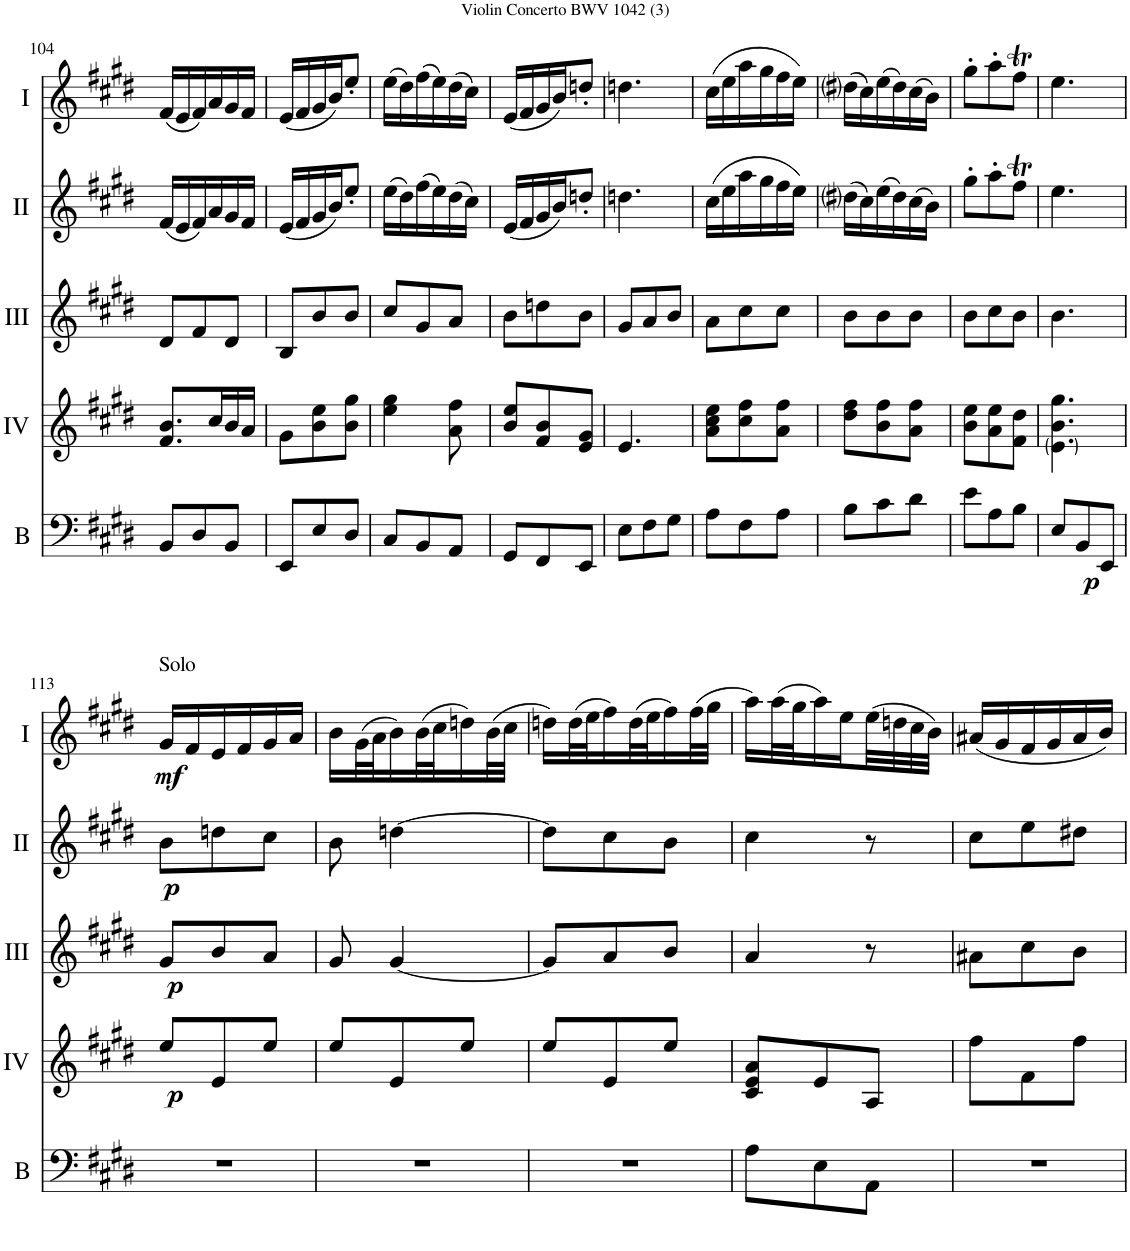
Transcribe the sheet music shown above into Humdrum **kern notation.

**kern	**dynam	**kern	**dynam	**kern	**dynam	**kern	**dynam	**kern	**dynam
*part5	*part5	*part4	*part4	*part3	*part3	*part2	*part2	*part1	*part1
*staff5	*staff5	*staff4	*staff4	*staff3	*staff3	*staff2	*staff2	*staff1	*staff1
*I"Basson	*	*I"Acc. 4	*	*I"Acc. 3	*	*I"Acc. 2	*	*I"Acc. 1	*
*I'B	*	*	*	*	*	*	*	*	*
!!LO:PB:g=z
*clefF4	*	*clefG2	*	*clefG2	*	*clefG2	*	*clefG2	*
*Trd7c12	*	*Trd7c12	*	*	*	*	*	*	*
*k[f#c#g#d#]	*	*k[f#c#g#d#]	*	*k[f#c#g#d#]	*	*k[f#c#g#d#]	*	*k[f#c#g#d#]	*
*M3/8	*	*M3/8	*	*M3/8	*	*M3/8	*	*M3/8	*
=104	=104	=104	=104	=104	=104	=104	=104	=104	=104
8BB/L	.	8.f#/ 8.b/L	.	8d#/L	.	(16f#/LL	.	(16f#/LL	.
.	.	.	.	.	.	16e/	.	16e/	.
8D#/	.	.	.	8f#/	.	16f#/)	.	16f#/)	.
.	.	16cc#/L	.	.	.	16a/	.	16a/	.
8BB/J	.	16b/	.	8d#/J	.	16g#/	.	16g#/	.
.	.	16a/JJ	.	.	.	16f#/JJ	.	16f#/JJ	.
=105	=105	=105	=105	=105	=105	=105	=105	=105	=105
8EE/L	.	8g#\L	.	8B/L	.	(16e/LL	.	(16e/LL	.
.	.	.	.	.	.	16f#/	.	16f#/	.
8E/	.	8b\ 8ee\	.	8b/	.	16g#/	.	16g#/	.
.	.	.	.	.	.	16b/J)	.	16b/J)	.
8D#/J	.	8b\ 8gg#\J	.	8b/J	.	8ee'/J	.	8ee'/J	.
=106	=106	=106	=106	=106	=106	=106	=106	=106	=106
8C#/L	.	4ee\ 4gg#\	.	8cc#/L	.	(16ee\LL	.	(16ee\LL	.
.	.	.	.	.	.	16dd#\)	.	16dd#\)	.
8BB/	.	.	.	8g#/	.	(16ff#\	.	(16ff#\	.
.	.	.	.	.	.	16ee\)	.	16ee\)	.
8AA/J	.	8a\ 8ff#\	.	8a/J	.	(16dd#\	.	(16dd#\	.
.	.	.	.	.	.	16cc#\JJ)	.	16cc#\JJ)	.
=107	=107	=107	=107	=107	=107	=107	=107	=107	=107
8GG#/L	.	8b/ 8ee/L	.	8b\L	.	(16e/LL	.	(16e/LL	.
.	.	.	.	.	.	16f#/	.	16f#/	.
8FF#/	.	8f#/ 8b/	.	8ddn\	.	16g#/	.	16g#/	.
.	.	.	.	.	.	16b/J)	.	16b/J)	.
8EE/J	.	8e/ 8g#/J	.	8b\J	.	8ddn'/J	.	8ddn'/J	.
=108	=108	=108	=108	=108	=108	=108	=108	=108	=108
8E\L	.	4.e/	.	8g#/L	.	4.ddn\	.	4.ddn\	.
8F#\	.	.	.	8a/	.	.	.	.	.
8G#\J	.	.	.	8b/J	.	.	.	.	.
=109	=109	=109	=109	=109	=109	=109	=109	=109	=109
8A\L	.	8a\ 8cc#\ 8ee\L	.	8a\L	.	(16cc#\LL	.	(16cc#\LL	.
.	.	.	.	.	.	16ee\	.	16ee\	.
8F#\	.	8cc#\ 8ff#\	.	8cc#\	.	16aa\	.	16aa\	.
.	.	.	.	.	.	16gg#\	.	16gg#\	.
8A\J	.	8a\ 8ff#\J	.	8cc#\J	.	16ff#\	.	16ff#\	.
.	.	.	.	.	.	16ee\JJ)	.	16ee\JJ)	.
=110	=110	=110	=110	=110	=110	=110	=110	=110	=110
8B\L	.	8dd#\ 8ff#\L	.	8b\L	.	(16dd#i\LL	.	(16dd#i\LL	.
.	.	.	.	.	.	16cc#\)	.	16cc#\)	.
8c#\	.	8b\ 8ff#\	.	8b\	.	(16ee\	.	(16ee\	.
.	.	.	.	.	.	16dd#\)	.	16dd#\)	.
8d#\J	.	8a\ 8ff#\J	.	8b\J	.	(16cc#\	.	(16cc#\	.
.	.	.	.	.	.	16b\JJ)	.	16b\JJ)	.
=111	=111	=111	=111	=111	=111	=111	=111	=111	=111
8e\L	.	8b\ 8ee\L	.	8b\L	.	8gg#'\L	.	8gg#'\L	.
8A\	.	8a\ 8ee\	.	8cc#\	.	8aa'\	.	8aa'\	.
8B\J	.	8f#\ 8dd#\J	.	8b\J	.	8ff#T\J	.	8ff#T\J	.
=112	=112	=112	=112	=112	=112	=112	=112	=112	=112
8E/L	.	4.e\ 4.b\ 4.gg#\	.	4.b\	.	4.ee\	.	4.ee\	.
!	!LO:DY:b	!	!	!	!	!	!	!	!
8BB/	p	.	.	.	.	.	.	.	.
8EE/J	.	.	.	.	.	.	.	.	.
!!LO:LB:g=z
=113	=113	=113	=113	=113	=113	=113	=113	=113	=113
!	!	!	!	!	!	!	!	!LO:TX:a:t=Solo	!
!	!	!	!LO:DY:b	!	!LO:DY:b	!	!LO:DY:b	!	!LO:DY:b
4.r	.	8ee/L	p	8g#/L	p	8b\L	p	16g#/LL	mf
.	.	.	.	.	.	.	.	16f#/	.
.	.	8e/	.	8b/	.	8ddn\	.	16e/	.
.	.	.	.	.	.	.	.	16f#/	.
.	.	8ee/J	.	8a/J	.	8cc#\J	.	16g#/	.
.	.	.	.	.	.	.	.	16a/JJ	.
=114	=114	=114	=114	=114	=114	=114	=114	=114	=114
4.r	.	8ee/L	.	8g#/	.	8b\	.	16b\LL	.
.	.	.	.	.	.	.	.	(32g#\L	.
.	.	.	.	.	.	.	.	32a\J	.
.	.	8e/	.	[4g#/	.	[4ddn\	.	16b\)	.
.	.	.	.	.	.	.	.	(32b\L	.
.	.	.	.	.	.	.	.	32cc#\J	.
.	.	8ee/J	.	.	.	.	.	16ddn\)	.
.	.	.	.	.	.	.	.	(32b\L	.
.	.	.	.	.	.	.	.	32cc#\JJJ	.
=115	=115	=115	=115	=115	=115	=115	=115	=115	=115
4.r	.	8ee/L	.	8g#/L]	.	8dd\L]	.	16ddn\LL)	.
.	.	.	.	.	.	.	.	(32dd\L	.
.	.	.	.	.	.	.	.	32ee\J	.
.	.	8e/	.	8a/	.	8cc#\	.	16ff#\)	.
.	.	.	.	.	.	.	.	(32dd\L	.
.	.	.	.	.	.	.	.	32ee\J	.
.	.	8ee/J	.	8b/J	.	8b\J	.	16ff#\)	.
.	.	.	.	.	.	.	.	(32ff#\L	.
.	.	.	.	.	.	.	.	32gg#\JJJ	.
=116	=116	=116	=116	=116	=116	=116	=116	=116	=116
8A\L	.	8c#/ 8e/ 8a/L	.	4a/	.	4cc#\	.	16aa\LL)	.
.	.	.	.	.	.	.	.	(32aa\L	.
.	.	.	.	.	.	.	.	32gg#\J	.
8E\	.	8e/	.	.	.	.	.	16aa\)	.
.	.	.	.	.	.	.	.	16ee\	.
8AA\J	.	8A/J	.	8r	.	8r	.	(32ee\L	.
.	.	.	.	.	.	.	.	32ddn\	.
.	.	.	.	.	.	.	.	32cc#\	.
.	.	.	.	.	.	.	.	32b\JJJ)	.
=117	=117	=117	=117	=117	=117	=117	=117	=117	=117
4.r	.	8ff#\L	.	8a#X\L	.	8cc#\L	.	(16a#X/LL	.
.	.	.	.	.	.	.	.	16g#/	.
.	.	8f#\	.	8cc#\	.	8ee\	.	16f#/	.
.	.	.	.	.	.	.	.	16g#/	.
.	.	8ff#\J	.	8b\J	.	8dd#X\J	.	16a#/	.
.	.	.	.	.	.	.	.	16b/JJ)	.
=	=	=	=	=	=	=	=	=	=
*-	*-	*-	*-	*-	*-	*-	*-	*-	*-
